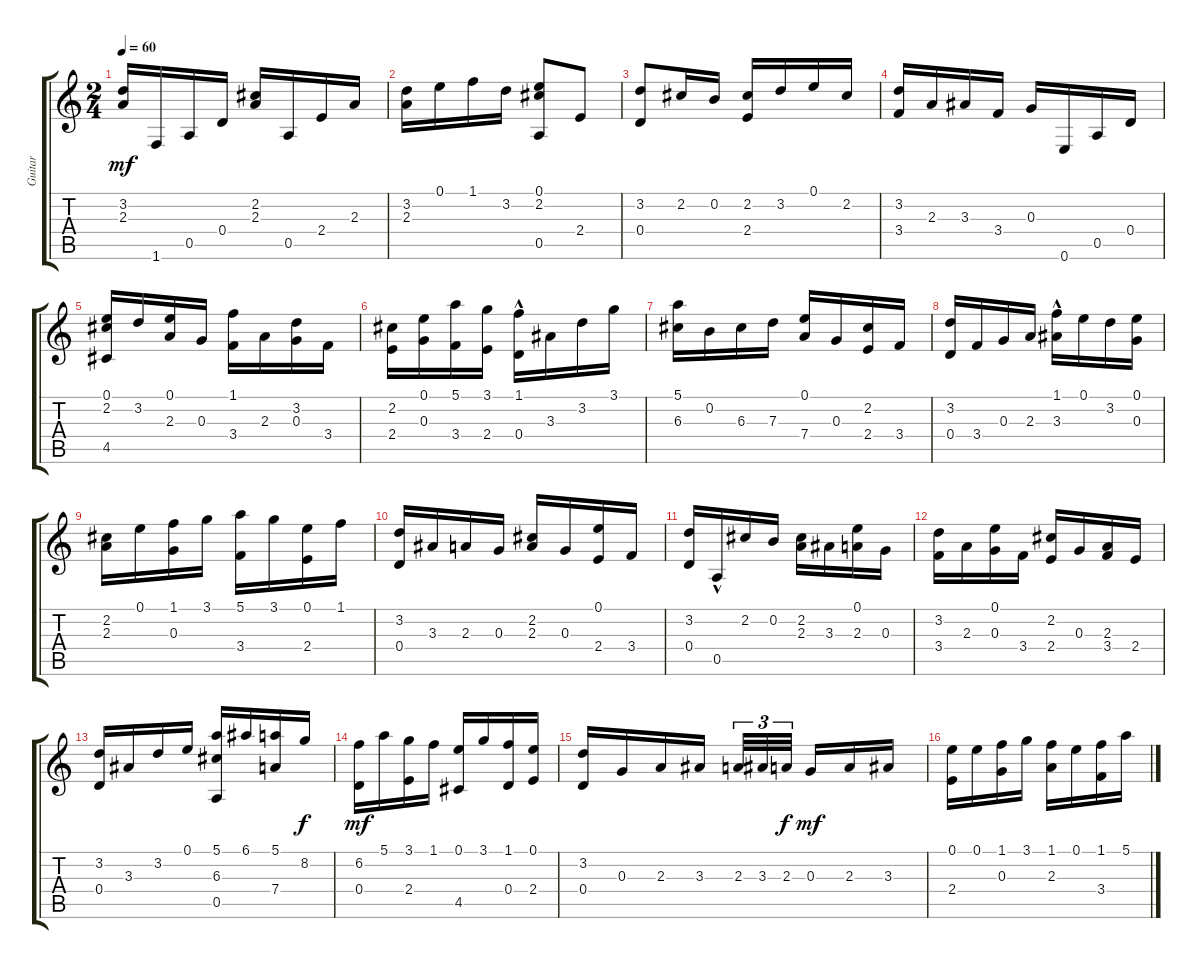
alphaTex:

\track ("Guitar" "Guitar") {instrument acousticguitarnylon}
\staff {score tabs}
\tuning (E4 B3 G3 D3 A2 E2) {hide}
\ts (2 4)
\tempo 60
\clef g2
\ks c
(3.2 2.3).16{dy mf instrument acousticguitarnylon} 1.6.16 0.5.16 0.4.16 (2.2 2.3).16 0.5.16 2.4.16 2.3.16 |
(3.2 2.3).16 0.1.16 1.1.16 3.2.16 (0.1 2.2 0.5).8 2.4.8 |
(3.2 0.4).8 2.2.16 0.2.16 (2.2 2.4).16 3.2.16 0.1.16 2.2.16 |
(3.2 3.4).16 2.3.16 3.3.16 3.4.16 0.3.16 0.6.16 0.5.16 0.4.16 |
(0.1 2.2 4.5).16 3.2.16 (0.1 2.3).16 0.3.16 (1.1 3.4).16 2.3.16 (3.2 0.3).16 3.4.16 |
(2.2 2.4).16 (0.1 0.3).16 (5.1 3.4).16 (3.1 2.4).16 (1.1{hac} 0.4).16 3.3.16 3.2.16 3.1.16 |
(5.1 6.3).16 0.2.16 6.3.16 7.3.16 (0.1 7.4).16 0.3.16 (2.2 2.4).16 3.4.16 |
(3.2 0.4).16 3.4.16 0.3.16 2.3.16 (1.1 3.3{hac}).16 0.1.16 3.2.16 (0.1 0.3).16 |
(2.2 2.3).16 0.1.16 (1.1 0.3).16 3.1.16 (5.1 3.4).16 3.1.16 (0.1 2.4).16 1.1.16 |
(3.2 0.4).16 3.3.16 2.3.16 0.3.16 (2.2 2.3).16 0.3.16 (0.1 2.4).16 3.4.16 |
(3.2 0.4).16 0.5{hac}.16 2.2.16 0.2.16 (2.2 2.3).16 3.3.16 (0.1 2.3).16 0.3.16 |
(3.2 3.4).16 2.3.16 (0.1 0.3).16 3.4.16 (2.2 2.4).16 0.3.16 (2.3 3.4).16 2.4.16 |
(3.2 0.4).16 3.3.16 3.2.16 0.1.16 (5.1 6.3 0.5).16 6.1.16 (5.1 7.4).16 8.2.16{dy f} |
(6.2 0.4).16{dy mf} 5.1.16 (3.1 2.4).16 1.1.16 (0.1 4.5).16 3.1.16 (1.1 0.4).16 (0.1 2.4).16 |
(3.2 0.4).16 0.3.16 2.3.16 3.3.16 2.3.32{tu (3 2)} 3.3.32{tu (3 2)} 2.3.32{tu (3 2) dy f} 0.3.16{dy mf} 2.3.16 3.3.16 |
(0.1 2.4).16 0.1.16 (1.1 0.3).16 3.1.16 (1.1 2.3).16 0.1.16 (1.1 3.4).16 5.1.16
